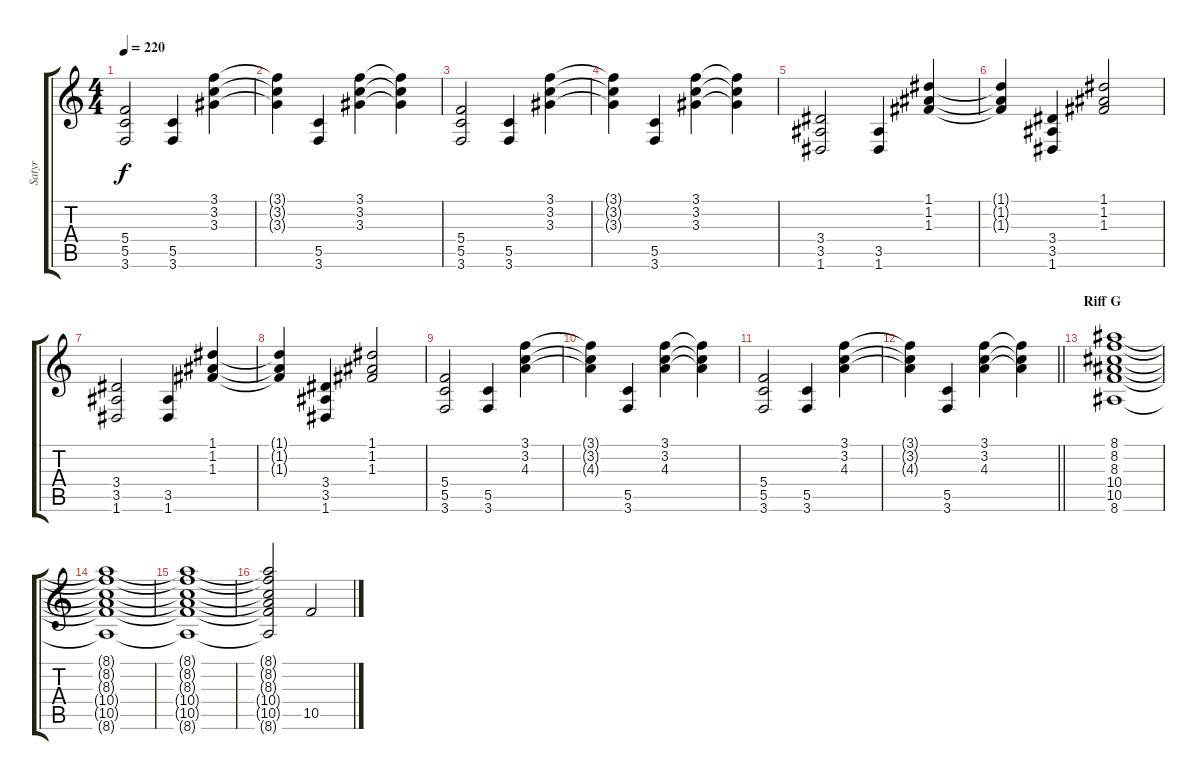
\track ("Satyr" "Satyr") {instrument overdrivenguitar}
\staff {score tabs}
\tuning (D4 A3 F3 C3 G2 D2) {hide}
\ts (4 4)
\tempo 220
\clef g2
\ks c
(5.4 5.5 3.6).2{dy f} (5.5 3.6).4 (3.1 3.2 3.3).4 |
(3.1{t} 3.2{t} 3.3{t}).4 (5.5 3.6).4 (3.1 3.2 3.3).4 (3.1{t} 3.2{t} 3.3{t}).4 |
(5.4 5.5 3.6).2 (5.5 3.6).4 (3.1 3.2 3.3).4 |
(3.1{t} 3.2{t} 3.3{t}).4 (5.5 3.6).4 (3.1 3.2 3.3).4 (3.1{t} 3.2{t} 3.3{t}).4 |
(3.4 3.5 1.6).2 (3.5 1.6).4 (1.1 1.2 1.3).4 |
(1.1{t} 1.2{t} 1.3{t}).4 (3.4 3.5 1.6).4 (1.1 1.2 1.3).2 |
(3.4 3.5 1.6).2 (3.5 1.6).4 (1.1 1.2 1.3).4 |
(1.1{t} 1.2{t} 1.3{t}).4 (3.4 3.5 1.6).4 (1.1 1.2 1.3).2 |
(5.4 5.5 3.6).2 (5.5 3.6).4 (3.1 3.2 4.3).4 |
(3.1{t} 3.2{t} 4.3{t}).4 (5.5 3.6).4 (3.1 3.2 4.3).4 (3.1{t} 3.2{t} 4.3{t}).4 |
(5.4 5.5 3.6).2 (5.5 3.6).4 (3.1 3.2 4.3).4 |
\barLineRight lightlight
(3.1{t} 3.2{t} 4.3{t}).4 (5.5 3.6).4 (3.1 3.2 4.3).4 (3.1{t} 3.2{t} 4.3{t}).4 |
\section ("" "Riff G")
(8.1 8.2 8.3 10.4 10.5 8.6).1 |
(8.1{t} 8.2{t} 8.3{t} 10.4{t} 10.5{t} 8.6{t}).1 |
(8.1{t} 8.2{t} 8.3{t} 10.4{t} 10.5{t} 8.6{t}).1 |
(8.1{t} 8.2{t} 8.3{t} 10.4{t} 10.5{t} 8.6{t}).2 10.5.2
